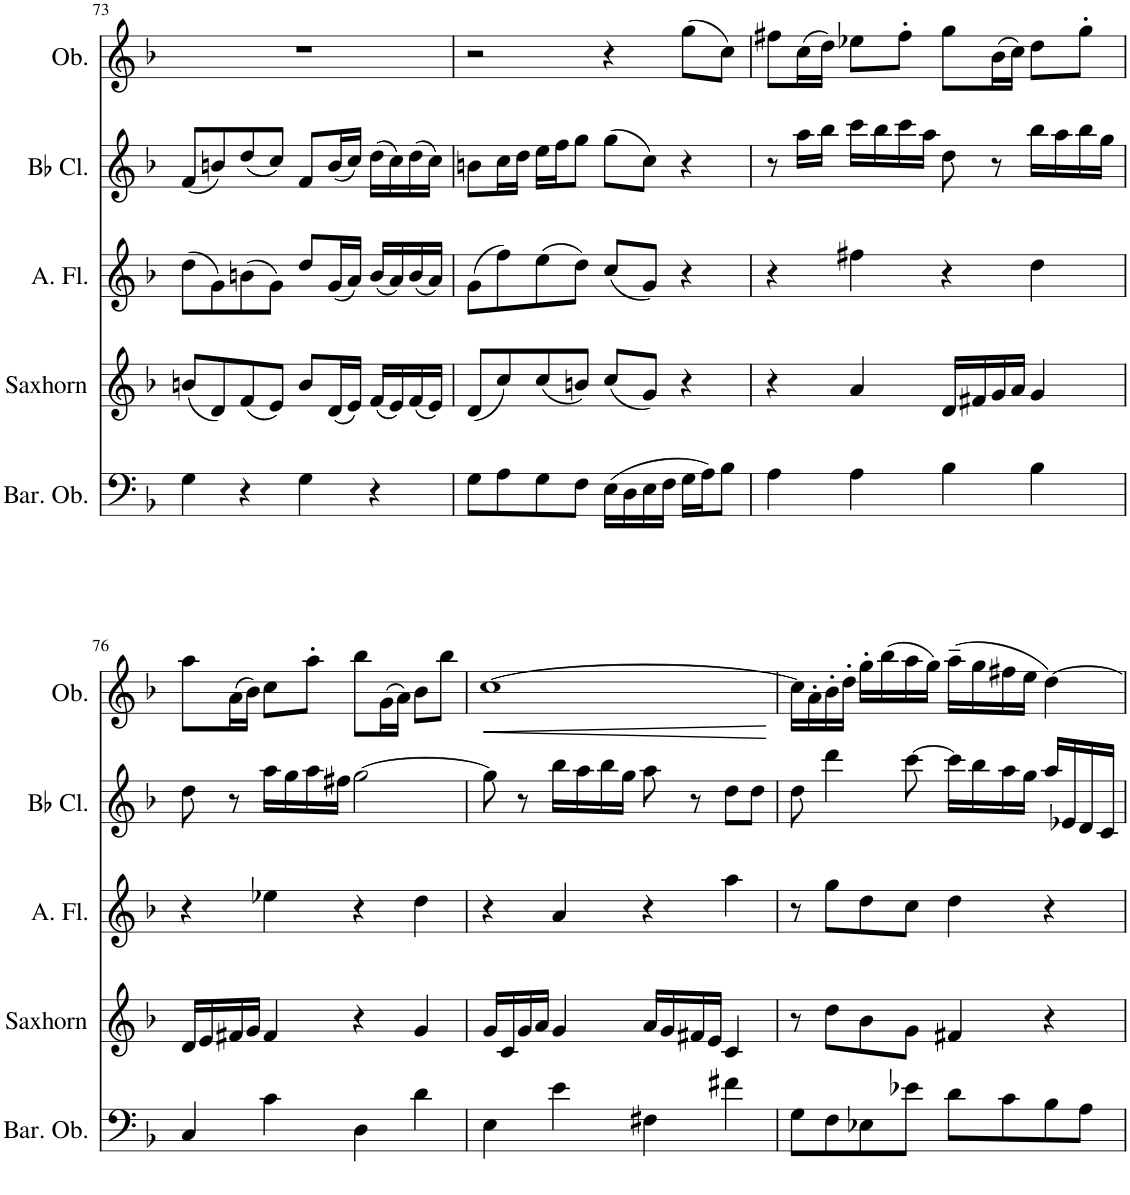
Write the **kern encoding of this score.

**kern	**kern	**kern	**kern	**kern	**dynam
*part5	*part4	*part3	*part2	*part1	*part1
*staff5	*staff4	*staff3	*staff2	*staff1	*staff1
*I"Baritone Oboe	*I"Saxhorn	*I"Alto Flute	*I"Bb Clarinet	*I"Oboe	*
*I'Bar. Ob.	*I'Saxhorn	*I'A. Fl.	*I'Bb Cl.	*I'Ob.	*
!!LO:PB:g=z
*clefF4	*clefG2	*clefG2	*clefG2	*clefG2	*
*	*ITrd4c7	*	*ITrd1c2	*	*
*k[b-]	*k[b-]	*k[b-]	*k[b-]	*k[b-]	*
*M4/4	*M4/4	*M4/4	*M4/4	*M4/4	*
*met(c)	*met(c)	*met(c)	*met(c)	*met(c)	*
=73	=73	=73	=73	=73	=73
4G\	(8bn/L	(8dd\L	(8f/L	1r	.
.	8d/)	8g\)	8bn/)	.	.
4r	(8f/	(8bn\	(8dd/	.	.
.	8e/J)	8g\J)	8cc/J)	.	.
4G\	8b/L	8dd/L	8f/L	.	.
.	(16d/L	(16g/L	(16b/L	.	.
.	16e/JJ)	16a/JJ)	16cc/JJ)	.	.
4r	(16f/LL	(16b/LL	(16dd\LL	.	.
.	16e/)	16a/)	16cc\)	.	.
.	(16f/	(16b/	(16dd\	.	.
.	16e/JJ)	16a/JJ)	16cc\JJ)	.	.
=74	=74	=74	=74	=74	=74
8G\L	(8d/L	(8g\L	8bn\L	2r	.
8A\	8cc/)	8ff\)	16cc\L	.	.
.	.	.	16dd\JJ	.	.
8G\	(8cc/	(8ee\	16ee\LL	.	.
.	.	.	16ff\J	.	.
8F\J	8bn/J)	8dd\J)	8gg\J	.	.
(16E\LL	(8cc/L	(8cc/L	(8gg\L	4r	.
16D\	.	.	.	.	.
16E\	8g/J)	8g/J)	8cc\J)	.	.
16F\JJ	.	.	.	.	.
16G\LL	4r	4r	4r	(8gg\L	.
16A\J)	.	.	.	.	.
8B-\J	.	.	.	8cc\J)	.
=75	=75	=75	=75	=75	=75
4A\	4r	4r	8r	8ff#X\L	.
.	.	.	16aa\LL	(16cc\L	.
.	.	.	16bb-\JJ	16dd\JJ)	.
4A\	4a/	4ff#X\	16ccc\LL	8ee-X\L	.
.	.	.	16bb-\	.	.
.	.	.	16ccc\	8ff#'\J	.
.	.	.	16aa\JJ	.	.
4B-\	16d/LL	4r	8dd\	8gg\L	.
.	16f#X/	.	.	.	.
.	16g/	.	8r	(16b-\L	.
.	16a/JJ	.	.	16cc\JJ)	.
4B-\	4g/	4dd\	16bb-\LL	8dd\L	.
.	.	.	16aa\	.	.
.	.	.	16bb-\	8gg'\J	.
.	.	.	16gg\JJ	.	.
!!LO:LB:g=z
=76	=76	=76	=76	=76	=76
4C/	16d/LL	4r	8dd\	8aa\L	.
.	16e/	.	.	.	.
.	16f#X/	.	8r	(16a\L	.
.	16g/JJ	.	.	16b-\JJ)	.
4c\	4f#/	4ee-X\	16aa\LL	8cc\L	.
.	.	.	16gg\	.	.
.	.	.	16aa\	8aa'\J	.
.	.	.	16ff#X\JJ	.	.
4D\	4r	4r	[2gg\	8bb-\L	.
.	.	.	.	(16g\L	.
.	.	.	.	16a\JJ)	.
4d\	4g/	4dd\	.	8b-\L	.
.	.	.	.	8bb-\J	.
=77	=77	=77	=77	=77	=77
!	!	!	!	!	!LO:HP:b
4E\	16g/LL	4r	8gg\]	[1cc	<
.	16c/	.	.	.	.
.	16g/	.	8r	.	.
.	16a/JJ	.	.	.	.
4e\	4g/	4a/	16bb-\LL	.	.
.	.	.	16aa\	.	.
.	.	.	16bb-\	.	.
.	.	.	16gg\JJ	.	.
4F#X\	16a/LL	4r	8aa\	.	.
.	16g/	.	.	.	.
.	16f#X/	.	8r	.	.
.	16e/JJ	.	.	.	.
4f#X\	4c/	4aa\	8dd\L	.	.
.	.	.	8dd\J	.	.
.	.	.	.	.	[
=78	=78	=78	=78	=78	=78
8G\L	8r	8r	8dd\	16cc\LL]	.
.	.	.	.	16a'\	.
8F\	8dd\L	8gg\L	4ddd\	16b-'\	.
.	.	.	.	16dd'\JJ	.
8E-X\	8b-\	8dd\	.	16gg'\LL	.
.	.	.	.	(16bb-\	.
8e-X\J	8g\J	8cc\J	[8ccc\	16aa\	.
.	.	.	.	16gg\JJ)	.
8d\L	4f#X/	4dd\	16ccc\LL]	(16aa~\LL	.
.	.	.	16bb-\	16gg\	.
8c\	.	.	16aa\	16ff#X\	.
.	.	.	16gg\JJ	16ee\JJ	.
8B-\	4r	4r	16aa/LL	[4dd\)	.
.	.	.	16e-X/	.	.
8A\J	.	.	16d/	.	.
.	.	.	16c/JJ	.	.
=	=	=	=	=	=
*-	*-	*-	*-	*-	*-
